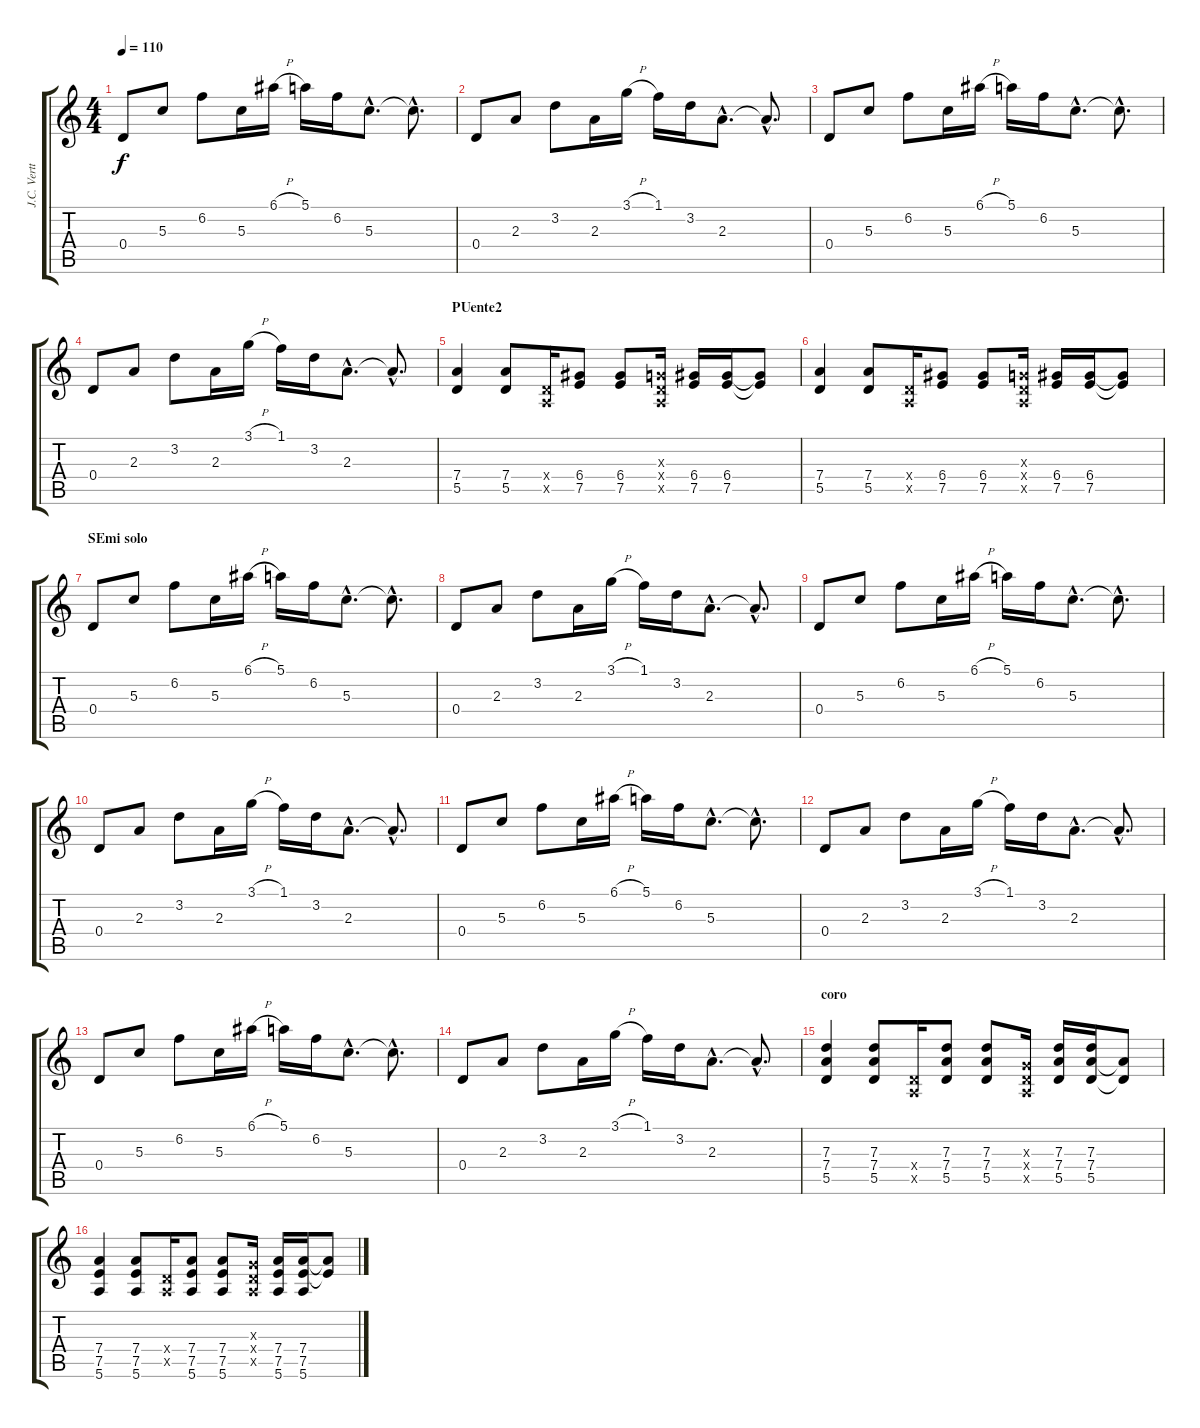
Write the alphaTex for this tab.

\track ("J.C. Vertti" "J.C. Vertt") {instrument electricguitarclean}
\staff {score tabs}
\tuning (E4 B3 G3 D3 A2 E2) {hide}
\ts (4 4)
\tempo 110
\clef g2
\ks c
0.4.8{dy f} 5.3.8 6.2.8 5.3.16 6.1{h}.16 5.1.16 6.2.16 5.3{hac}.8{d} 5.3{hac t}.8{d} |
0.4.8 2.3.8 3.2.8 2.3.16 3.1{h}.16 1.1.16 3.2.16 2.3{hac}.8{d} 2.3{hac t}.8{d} |
0.4.8 5.3.8 6.2.8 5.3.16 6.1{h}.16 5.1.16 6.2.16 5.3{hac}.8{d} 5.3{hac t}.8{d} |
0.4.8 2.3.8 3.2.8 2.3.16 3.1{h}.16 1.1.16 3.2.16 2.3{hac}.8{d} 2.3{hac t}.8{d} |
\section ("" "PUente2")
(7.4 5.5).4 (7.4 5.5).8 (0.4{x} 0.5{x}).16 (6.4 7.5).8 (6.4 7.5).8 (0.3{x} 0.4{x} 0.5{x}).16 (6.4 7.5).16 (6.4 7.5).16 (6.4{t} 7.5{t}).8 |
(7.4 5.5).4 (7.4 5.5).8 (0.4{x} 0.5{x}).16 (6.4 7.5).8 (6.4 7.5).8 (0.3{x} 0.4{x} 0.5{x}).16 (6.4 7.5).16 (6.4 7.5).16 (6.4{t} 7.5{t}).8 |
\section ("" "SEmi solo")
0.4.8 5.3.8 6.2.8 5.3.16 6.1{h}.16 5.1.16 6.2.16 5.3{hac}.8{d} 5.3{hac t}.8{d} |
0.4.8 2.3.8 3.2.8 2.3.16 3.1{h}.16 1.1.16 3.2.16 2.3{hac}.8{d} 2.3{hac t}.8{d} |
0.4.8 5.3.8 6.2.8 5.3.16 6.1{h}.16 5.1.16 6.2.16 5.3{hac}.8{d} 5.3{hac t}.8{d} |
0.4.8 2.3.8 3.2.8 2.3.16 3.1{h}.16 1.1.16 3.2.16 2.3{hac}.8{d} 2.3{hac t}.8{d} |
0.4.8 5.3.8 6.2.8 5.3.16 6.1{h}.16 5.1.16 6.2.16 5.3{hac}.8{d} 5.3{hac t}.8{d} |
0.4.8 2.3.8 3.2.8 2.3.16 3.1{h}.16 1.1.16 3.2.16 2.3{hac}.8{d} 2.3{hac t}.8{d} |
0.4.8 5.3.8 6.2.8 5.3.16 6.1{h}.16 5.1.16 6.2.16 5.3{hac}.8{d} 5.3{hac t}.8{d} |
0.4.8 2.3.8 3.2.8 2.3.16 3.1{h}.16 1.1.16 3.2.16 2.3{hac}.8{d} 2.3{hac t}.8{d} |
\section ("" "coro")
(7.3 7.4 5.5).4{instrument overdrivenguitar} (7.3 7.4 5.5).8 (0.4{x} 0.5{x}).16 (7.3 7.4 5.5).8 (7.3 7.4 5.5).8 (0.3{x} 0.4{x} 0.5{x}).16 (7.3 7.4 5.5).16 (7.3 7.4 5.5).16 (7.4{t} 5.5{t}).8 |
(7.4 7.5 5.6).4 (7.4 7.5 5.6).8 (0.4{x} 0.5{x}).16 (7.4 7.5 5.6).8 (7.4 7.5 5.6).8 (0.3{x} 0.4{x} 0.5{x}).16 (7.4 7.5 5.6).16 (7.4 7.5 5.6).16 (7.4{t} 7.5{t}).8
